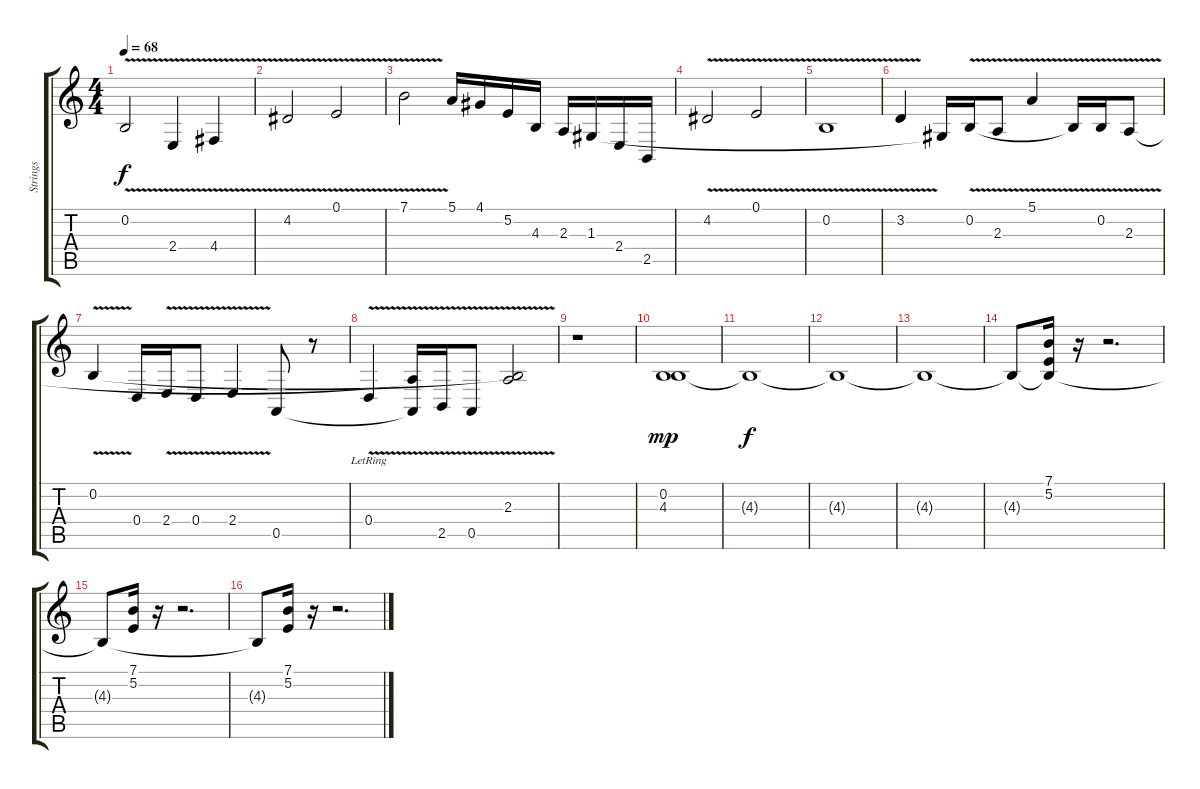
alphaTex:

\track ("Strings" "Strings") {instrument stringensemble1}
\staff {score tabs}
\tuning (E4 B3 G3 D3 A2 E2) {hide}
\ts (4 4)
\tempo 68
\clef g2
\ks c
0.2{v}.2{dy f} 2.4{v}.4 4.4{v}.4 |
4.2{v}.2 0.1{v}.2 |
7.1{v}.2 5.1.16 4.1.16 5.2.16 4.3.16 2.3.16 1.3.16 2.4.16 2.5.16 |
4.2{v}.2 0.1{v}.2 |
0.2{v}.1 |
3.2{v}.4 1.3{t}.16 0.2{v}.16 2.3{v}.8 5.1{v}.4 0.2{t}.16 0.2{v}.16 2.3{v}.8 |
0.2{v}.4 0.4.16 2.4{v}.16 0.4{v}.8 2.4{v}.4 0.5.8 r.8 |
0.4{v lr}.4 (2.3{t} 0.5{t}).16 2.5{v}.16 0.5{v}.8 (0.2{v t} 2.3).2 |
r.1 |
(0.2 4.3).1{dy mp} |
4.3{t}.1{dy f} |
4.3{t}.1 |
4.3{t}.1 |
4.3{t}.8 (7.1 5.2 4.3{t}).16 r.16 r.2{d} |
4.3{t}.8 (7.1 5.2).16 r.16 r.2{d} |
4.3{t}.8 (7.1 5.2).16 r.16 r.2{d}
